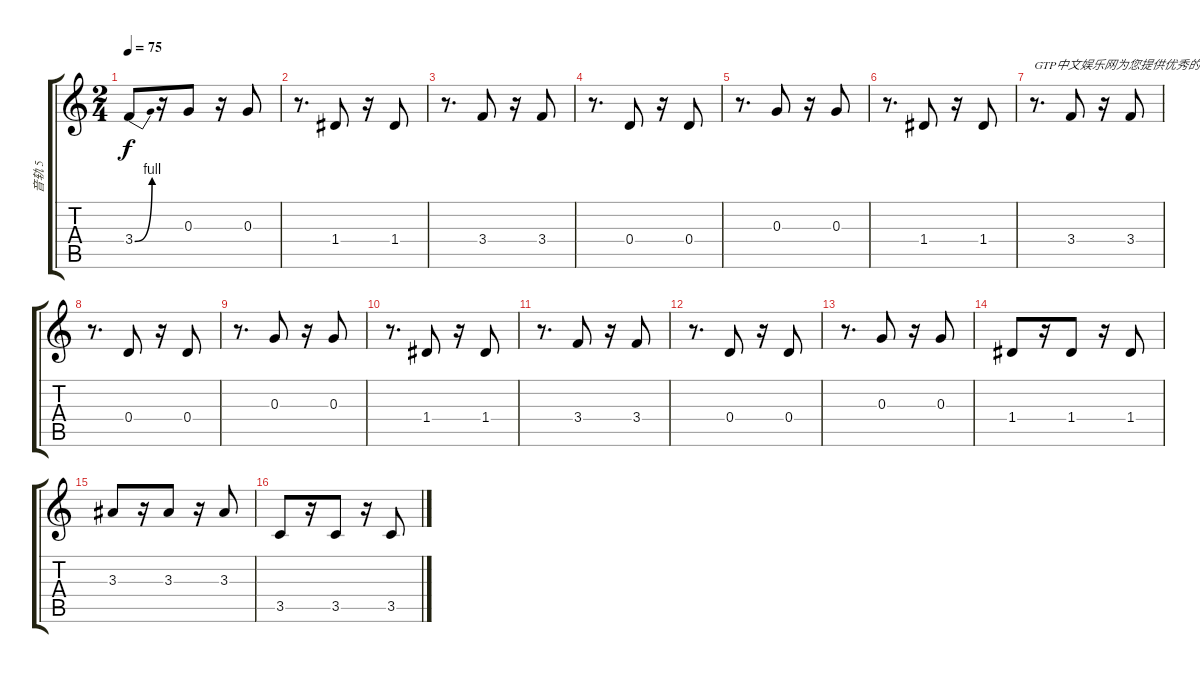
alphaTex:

\track ("音轨 5" "音轨 5") {instrument electricbassfinger}
\staff {score tabs}
\tuning (E4 B3 G3 D3 A2 E2) {hide}
\ts (2 4)
\tempo 75
\clef g2
\ks c
3.4{be (bend 0 0 60 4)}.8{dy f} r.16 0.3.8 r.16 0.3.8 |
r.8{d} 1.4.8 r.16 1.4.8 |
r.8{d} 3.4.8 r.16 3.4.8 |
r.8{d} 0.4.8 r.16 0.4.8 |
r.8{d} 0.3.8 r.16 0.3.8 |
r.8{d} 1.4.8 r.16 1.4.8 |
r.8{d txt "GTP中文娱乐网为您提供优秀的谱子"} 3.4.8 r.16 3.4.8 |
r.8{d} 0.4.8 r.16 0.4.8 |
r.8{d} 0.3.8 r.16 0.3.8 |
r.8{d} 1.4.8 r.16 1.4.8 |
r.8{d} 3.4.8 r.16 3.4.8 |
r.8{d} 0.4.8 r.16 0.4.8 |
r.8{d} 0.3.8 r.16 0.3.8 |
1.4.8 r.16 1.4.8 r.16 1.4.8 |
3.3.8 r.16 3.3.8 r.16 3.3.8 |
3.5.8 r.16 3.5.8 r.16 3.5.8
